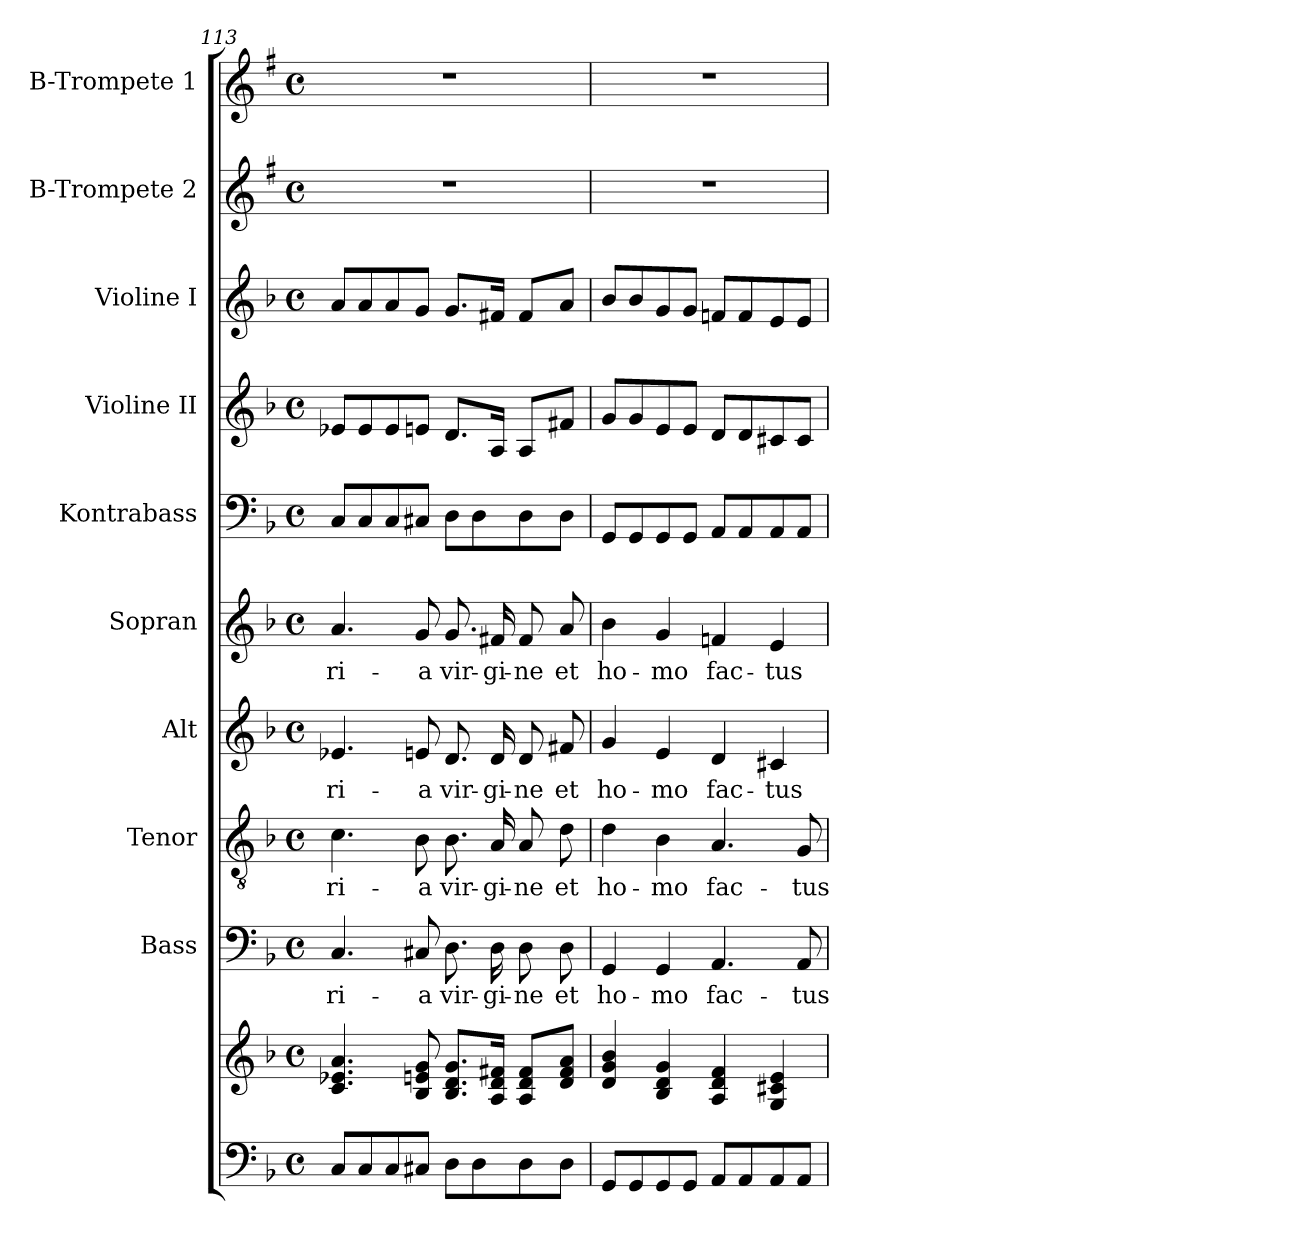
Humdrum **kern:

**kern	**kern	**kern	**text	**kern	**text	**kern	**text	**kern	**text	**kern	**kern	**kern	**kern	**kern
*part10	*part10	*part9	*part9	*part8	*part8	*part7	*part7	*part6	*part6	*part5	*part4	*part3	*part2	*part1
*staff11	*staff10	*staff9	*staff9	*staff8	*staff8	*staff7	*staff7	*staff6	*staff6	*staff5	*staff4	*staff3	*staff2	*staff1
*	*	*I"Bass	*	*I"Tenor	*	*I"Alt	*	*I"Sopran	*	*I"Kontrabass	*I"Violine II	*I"Violine I	*I"B-Trompete 2	*I"B-Trompete 1
*	*	*I'B.	*	*I'T.	*	*I'A.	*	*I'S.	*	*I'Kb.	*I'Vl. II	*I'Vl. I	*I'B Trp. 2	*I'B Trp. 1
*clefF4	*clefG2	*clefF4	*	*clefGv2	*	*clefG2	*	*clefG2	*	*clefF4	*clefG2	*clefG2	*clefG2	*clefG2
*	*	*	*	*	*	*	*	*	*	*ITrd7c12	*	*	*ITrd1c2	*ITrd1c2
*k[b-]	*k[b-]	*k[b-]	*	*k[b-]	*	*k[b-]	*	*k[b-]	*	*k[b-]	*k[b-]	*k[b-]	*k[b-]	*k[b-]
*F:	*F:	*F:	*	*F:	*	*F:	*	*F:	*	*F:	*F:	*F:	*F:	*F:
*M4/4	*M4/4	*M4/4	*	*M4/4	*	*M4/4	*	*M4/4	*	*M4/4	*M4/4	*M4/4	*M4/4	*M4/4
*met(c)	*met(c)	*met(c)	*	*met(c)	*	*met(c)	*	*met(c)	*	*met(c)	*met(c)	*met(c)	*met(c)	*met(c)
=113	=113	=113	=113	=113	=113	=113	=113	=113	=113	=113	=113	=113	=113	=113
!	!	!	!LO:LY:b	!	!LO:LY:b	!	!LO:LY:b	!	!LO:LY:b	!	!	!	!	!
8C/L	4.c/ 4.e-X/ 4.a/	4.C/	-ri-	4.c\	-ri-	4.e-X/	-ri-	4.a/	-ri-	8CC/L	8e-X/L	8a/L	1r	1r
8C/	.	.	.	.	.	.	.	.	.	8CC/	8e-/	8a/	.	.
8C/	.	.	.	.	.	.	.	.	.	8CC/	8e-/	8a/	.	.
!	!	!	!LO:LY:b	!	!LO:LY:b	!	!LO:LY:b	!	!LO:LY:b	!	!	!	!	!
8C#X/J	8B-/ 8en/ 8g/	8C#X/	-a	8B-\	-a	8en/	-a	8g/	-a	8CC#X/J	8en/J	8g/J	.	.
!	!	!	!LO:LY:b	!	!LO:LY:b	!	!LO:LY:b	!	!LO:LY:b	!	!	!	!	!
8D\L	8.B-/ 8.d/ 8.g/L	8.D\	vir-	8.B-\	vir-	8.d/	vir-	8.g/	vir-	8DD\L	8.d/L	8.g/L	.	.
8D\	.	.	.	.	.	.	.	.	.	8DD\	.	.	.	.
!	!	!	!LO:LY:b	!	!LO:LY:b	!	!LO:LY:b	!	!LO:LY:b	!	!	!	!	!
.	16A/ 16d/ 16f#X/Jk	16D\	-gi-	16A/	-gi-	16d/	-gi-	16f#X/	-gi-	.	16A/Jk	16f#X/Jk	.	.
!	!	!	!LO:LY:b	!	!LO:LY:b	!	!LO:LY:b	!	!LO:LY:b	!	!	!	!	!
8D\	8A/ 8d/ 8f#/L	8D\	-ne	8A/	-ne	8d/	-ne	8f#/	-ne	8DD\	8A/L	8f#/L	.	.
!	!	!	!LO:LY:b	!	!LO:LY:b	!	!LO:LY:b	!	!LO:LY:b	!	!	!	!	!
8D\J	8d/ 8f#/ 8a/J	8D\	et	8d\	et	8f#X/	et	8a/	et	8DD\J	8f#X/J	8a/J	.	.
=114	=114	=114	=114	=114	=114	=114	=114	=114	=114	=114	=114	=114	=114	=114
!	!	!	!LO:LY:b	!	!LO:LY:b	!	!LO:LY:b	!	!LO:LY:b	!	!	!	!	!
8GG/L	4d/ 4g/ 4b-/	4GG/	ho-	4d\	ho-	4g/	ho-	4b-\	ho-	8GGG/L	8g/L	8b-/L	1r	1r
8GG/	.	.	.	.	.	.	.	.	.	8GGG/	8g/	8b-/	.	.
!	!	!	!LO:LY:b	!	!LO:LY:b	!	!LO:LY:b	!	!LO:LY:b	!	!	!	!	!
8GG/	4B-/ 4d/ 4g/	4GG/	-mo	4B-\	-mo	4e/	-mo	4g/	-mo	8GGG/	8e/	8g/	.	.
8GG/J	.	.	.	.	.	.	.	.	.	8GGG/J	8e/J	8g/J	.	.
!	!	!	!LO:LY:b	!	!LO:LY:b	!	!LO:LY:b	!	!LO:LY:b	!	!	!	!	!
8AA/L	4A/ 4d/ 4f/	4.AA/	fac-	4.A/	fac-	4d/	fac-	4fn/	fac-	8AAA/L	8d/L	8fn/L	.	.
8AA/	.	.	.	.	.	.	.	.	.	8AAA/	8d/	8f/	.	.
!	!	!	!	!	!	!	!LO:LY:b	!	!LO:LY:b	!	!	!	!	!
8AA/	4G/ 4c#X/ 4e/	.	.	.	.	4c#X/	-tus	4e/	-tus	8AAA/	8c#X/	8e/	.	.
!	!	!	!LO:LY:b	!	!LO:LY:b	!	!	!	!	!	!	!	!	!
8AA/J	.	8AA/	-tus	8G/	-tus	.	.	.	.	8AAA/J	8c#/J	8e/J	.	.
=	=	=	=	=	=	=	=	=	=	=	=	=	=	=
*-	*-	*-	*-	*-	*-	*-	*-	*-	*-	*-	*-	*-	*-	*-
